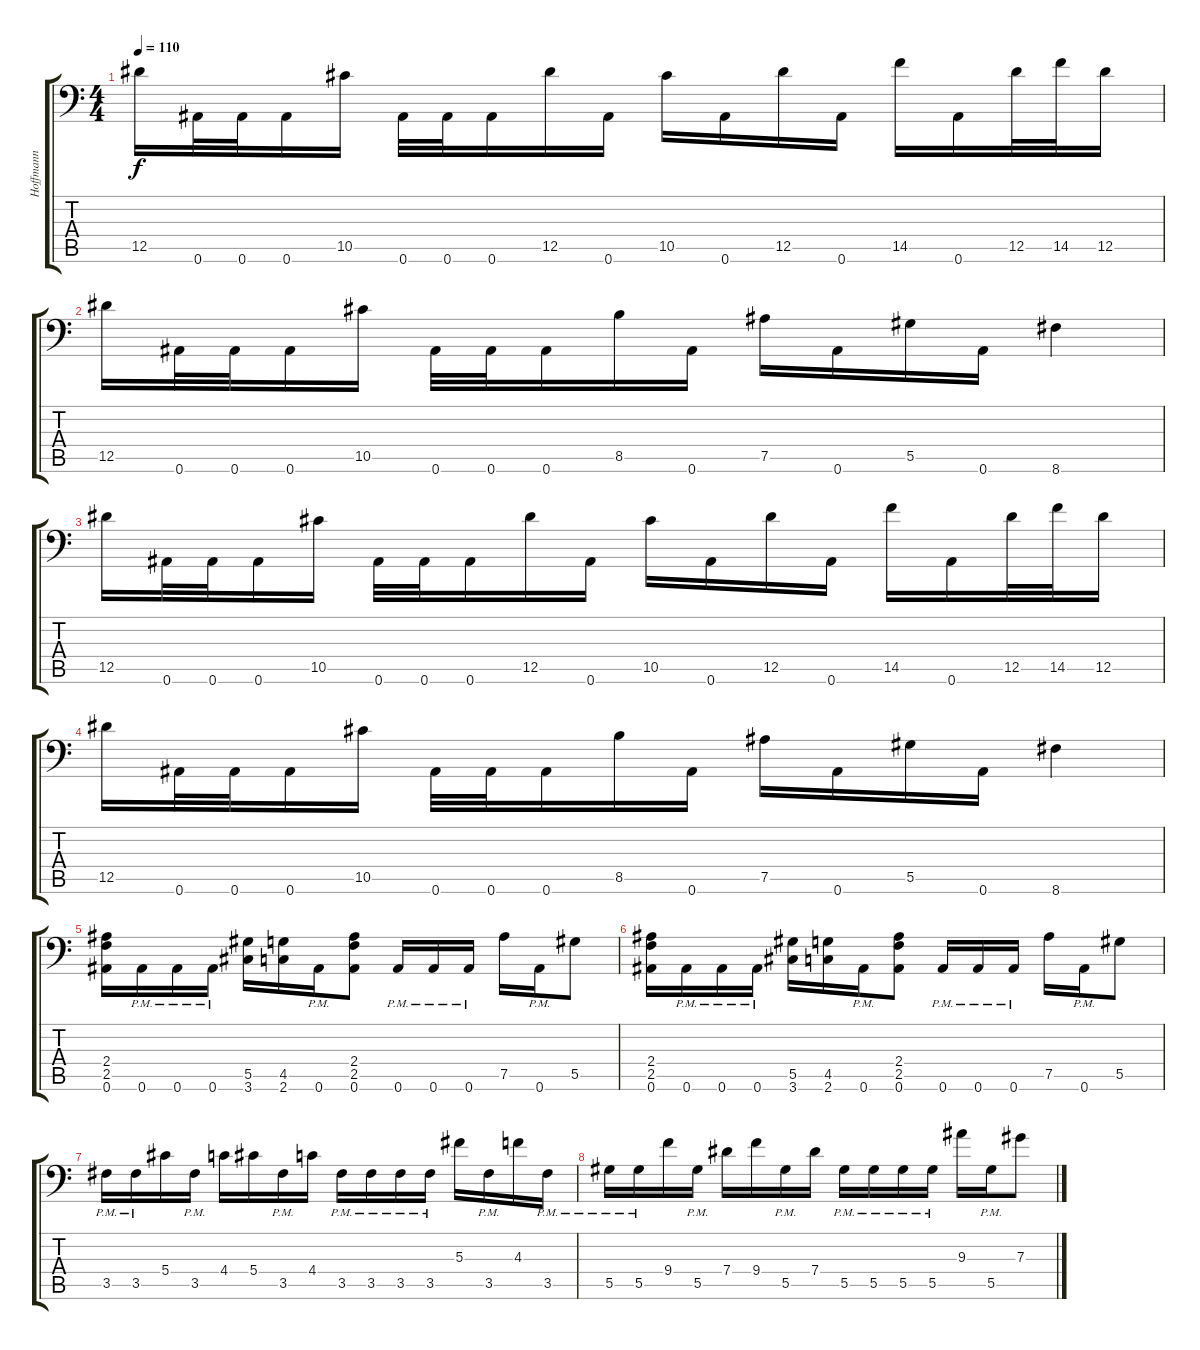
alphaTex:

\track ("Hoffmann" "Hoffmann") {instrument distortionguitar}
\staff {score tabs}
\tuning (Bb3 F3 Db3 Ab2 Eb2 Bb1) {hide}
\ts (4 4)
\tempo 110
\clef f4
\ks c
12.5.16{dy f} 0.6.32 0.6.32 0.6.16 10.5.16 0.6.32 0.6.32 0.6.16 12.5.16 0.6.16 10.5.16 0.6.16 12.5.16 0.6.16 14.5.16 0.6.16 12.5.32 14.5.32 12.5.16 |
12.5.16 0.6.32 0.6.32 0.6.16 10.5.16 0.6.32 0.6.32 0.6.16 8.5.16 0.6.16 7.5.16 0.6.16 5.5.16 0.6.16 8.6.4 |
12.5.16 0.6.32 0.6.32 0.6.16 10.5.16 0.6.32 0.6.32 0.6.16 12.5.16 0.6.16 10.5.16 0.6.16 12.5.16 0.6.16 14.5.16 0.6.16 12.5.32 14.5.32 12.5.16 |
12.5.16 0.6.32 0.6.32 0.6.16 10.5.16 0.6.32 0.6.32 0.6.16 8.5.16 0.6.16 7.5.16 0.6.16 5.5.16 0.6.16 8.6.4 |
(2.4 2.5 0.6).16 0.6{pm}.16 0.6{pm}.16 0.6{pm}.16 (5.5 3.6).16 (4.5 2.6).16 0.6{pm}.16 (2.4 2.5 0.6).8 0.6{pm}.16 0.6{pm}.16 0.6{pm}.16 7.5.16 0.6{pm}.16 5.5.8 |
(2.4 2.5 0.6).16 0.6{pm}.16 0.6{pm}.16 0.6{pm}.16 (5.5 3.6).16 (4.5 2.6).16 0.6{pm}.16 (2.4 2.5 0.6).8 0.6{pm}.16 0.6{pm}.16 0.6{pm}.16 7.5.16 0.6{pm}.16 5.5.8 |
3.5{pm}.16 3.5{pm}.16 5.4.16 3.5{pm}.16 4.4.16 5.4.16 3.5{pm}.16 4.4.16 3.5{pm}.16 3.5{pm}.16 3.5{pm}.16 3.5{pm}.16 5.3.16 3.5{pm}.16 4.3.16 3.5{pm}.16 |
5.5{pm}.16 5.5{pm}.16 9.4.16 5.5{pm}.16 7.4.16 9.4.16 5.5{pm}.16 7.4.16 5.5{pm}.16 5.5{pm}.16 5.5{pm}.16 5.5{pm}.16 9.3.16 5.5{pm}.16 7.3.8
